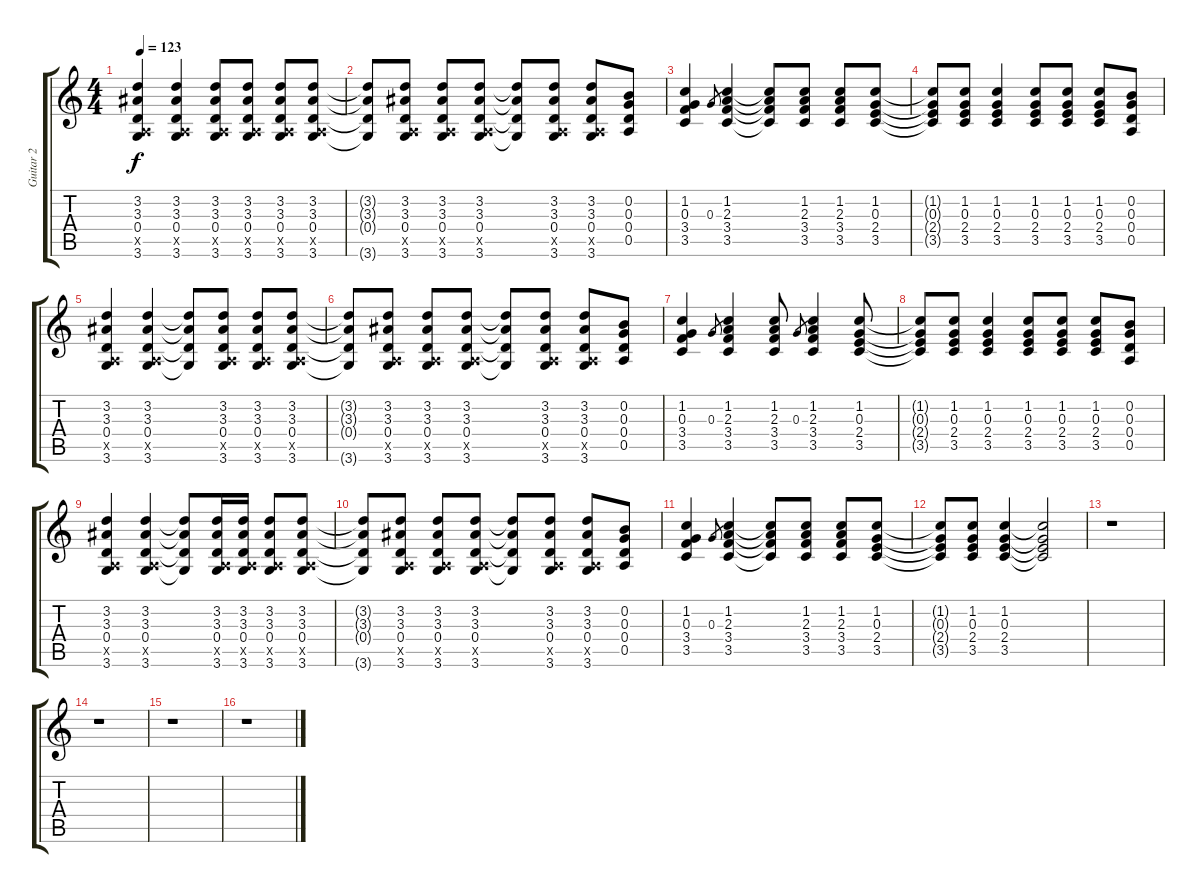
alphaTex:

\track ("Guitar 2" "Guitar 2") {instrument overdrivenguitar}
\staff {score tabs}
\tuning (E4 B3 G3 D3 A2 E2) {hide}
\ts (4 4)
\tempo 123
\clef g2
\ks c
(3.2 3.3 0.4 0.5{x} 3.6).4{dy f} (3.2 3.3 0.4 0.5{x} 3.6).4 (3.2 3.3 0.4 0.5{x} 3.6).8 (3.2 3.3 0.4 0.5{x} 3.6).8 (3.2 3.3 0.4 0.5{x} 3.6).8 (3.2 3.3 0.4 0.5{x} 3.6).8 |
(3.2{t} 3.3{t} 0.4{t} 3.6{t}).8 (3.2 3.3 0.4 0.5{x} 3.6).8 (3.2 3.3 0.4 0.5{x} 3.6).8 (3.2 3.3 0.4 0.5{x} 3.6).8 (3.2{t} 3.3{t} 0.4{t} 3.6{t}).8 (3.2 3.3 0.4 0.5{x} 3.6).8 (3.2 3.3 0.4 0.5{x} 3.6).8 (0.2 0.3 0.4 0.5).8 |
(1.2 0.3 3.4 3.5).4 0.3.8{gr} (1.2 2.3 3.4 3.5).4 (1.2{t} 2.3{t} 3.4{t} 3.5{t}).8 (1.2 2.3 3.4 3.5).8 (1.2 2.3 3.4 3.5).8 (1.2 0.3 2.4 3.5).8 |
(1.2{t} 0.3{t} 2.4{t} 3.5{t}).8 (1.2 0.3 2.4 3.5).8 (1.2 0.3 2.4 3.5).4 (1.2 0.3 2.4 3.5).8 (1.2 0.3 2.4 3.5).8 (1.2 0.3 2.4 3.5).8 (0.2 0.3 0.4 0.5).8 |
(3.2 3.3 0.4 0.5{x} 3.6).4 (3.2 3.3 0.4 0.5{x} 3.6).4 (3.2{t} 3.3{t} 0.4{t} 3.6{t}).8 (3.2 3.3 0.4 0.5{x} 3.6).8 (3.2 3.3 0.4 0.5{x} 3.6).8 (3.2 3.3 0.4 0.5{x} 3.6).8 |
(3.2{t} 3.3{t} 0.4{t} 3.6{t}).8 (3.2 3.3 0.4 0.5{x} 3.6).8 (3.2 3.3 0.4 0.5{x} 3.6).8 (3.2 3.3 0.4 0.5{x} 3.6).8 (3.2{t} 3.3{t} 0.4{t} 3.6{t}).8 (3.2 3.3 0.4 0.5{x} 3.6).8 (3.2 3.3 0.4 0.5{x} 3.6).8 (0.2 0.3 0.4 0.5).8 |
(1.2 0.3 3.4 3.5).4 0.3.8{gr} (1.2 2.3 3.4 3.5).4 (1.2 2.3 3.4 3.5).8 0.3.8{gr} (1.2 2.3 3.4 3.5).4 (1.2 0.3 2.4 3.5).8 |
(1.2{t} 0.3{t} 2.4{t} 3.5{t}).8 (1.2 0.3 2.4 3.5).8 (1.2 0.3 2.4 3.5).4 (1.2 0.3 2.4 3.5).8 (1.2 0.3 2.4 3.5).8 (1.2 0.3 2.4 3.5).8 (0.2 0.3 0.4 0.5).8 |
(3.2 3.3 0.4 0.5{x} 3.6).4 (3.2 3.3 0.4 0.5{x} 3.6).4 (3.2{t} 3.3{t} 0.4{t} 3.6{t}).8 (3.2 3.3 0.4 0.5{x} 3.6).16 (3.2 3.3 0.4 0.5{x} 3.6).16 (3.2 3.3 0.4 0.5{x} 3.6).8 (3.2 3.3 0.4 0.5{x} 3.6).8 |
(3.2{t} 3.3{t} 0.4{t} 3.6{t}).8 (3.2 3.3 0.4 0.5{x} 3.6).8 (3.2 3.3 0.4 0.5{x} 3.6).8 (3.2 3.3 0.4 0.5{x} 3.6).8 (3.2{t} 3.3{t} 0.4{t} 3.6{t}).8 (3.2 3.3 0.4 0.5{x} 3.6).8 (3.2 3.3 0.4 0.5{x} 3.6).8 (0.2 0.3 0.4 0.5).8 |
(1.2 0.3 3.4 3.5).4 0.3.8{gr} (1.2 2.3 3.4 3.5).4 (1.2{t} 2.3{t} 3.4{t} 3.5{t}).8 (1.2 2.3 3.4 3.5).8 (1.2 2.3 3.4 3.5).8 (1.2 0.3 2.4 3.5).8 |
(1.2{t} 0.3{t} 2.4{t} 3.5{t}).8 (1.2 0.3 2.4 3.5).8 (1.2 0.3 2.4 3.5).4 (1.2{t} 0.3{t} 2.4{t} 3.5{t}).2 |
r.1 |
r.1 |
r.1 |
r.1
